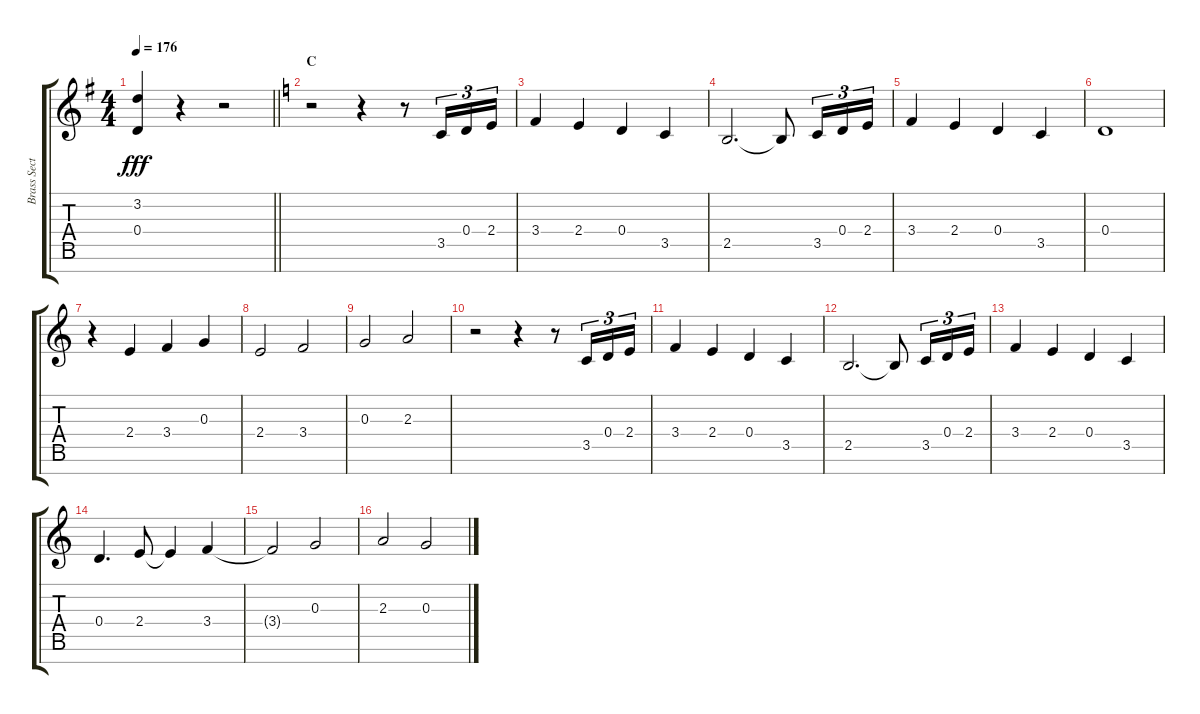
\track ("Brass Section I" "Brass Sect") {instrument brasssection}
\staff {score tabs}
\tuning (E5 B4 G4 D4 A3 E3 B2) {hide}
\ts (4 4)
\tempo 176
\clef g2
\barLineRight lightlight
\ks g
(3.2 0.4).4{dy fff} r.4 r.2 |
\section ("" "C")
\ks c
r.2 r.4 r.8 3.5.16{tu (3 2)} 0.4.16{tu (3 2)} 2.4.16{tu (3 2)} |
3.4.4 2.4.4 0.4.4 3.5.4 |
2.5.2{d} 2.5{t}.8 3.5.16{tu (3 2)} 0.4.16{tu (3 2)} 2.4.16{tu (3 2)} |
3.4.4 2.4.4 0.4.4 3.5.4 |
0.4.1 |
r.4 2.4.4 3.4.4 0.3.4 |
2.4.2 3.4.2 |
0.3.2 2.3.2 |
r.2 r.4 r.8 3.5.16{tu (3 2)} 0.4.16{tu (3 2)} 2.4.16{tu (3 2)} |
3.4.4 2.4.4 0.4.4 3.5.4 |
2.5.2{d} 2.5{t}.8 3.5.16{tu (3 2)} 0.4.16{tu (3 2)} 2.4.16{tu (3 2)} |
3.4.4 2.4.4 0.4.4 3.5.4 |
0.4.4{d} 2.4.8 2.4{t}.4 3.4.4 |
3.4{t}.2 0.3.2 |
2.3.2 0.3.2
